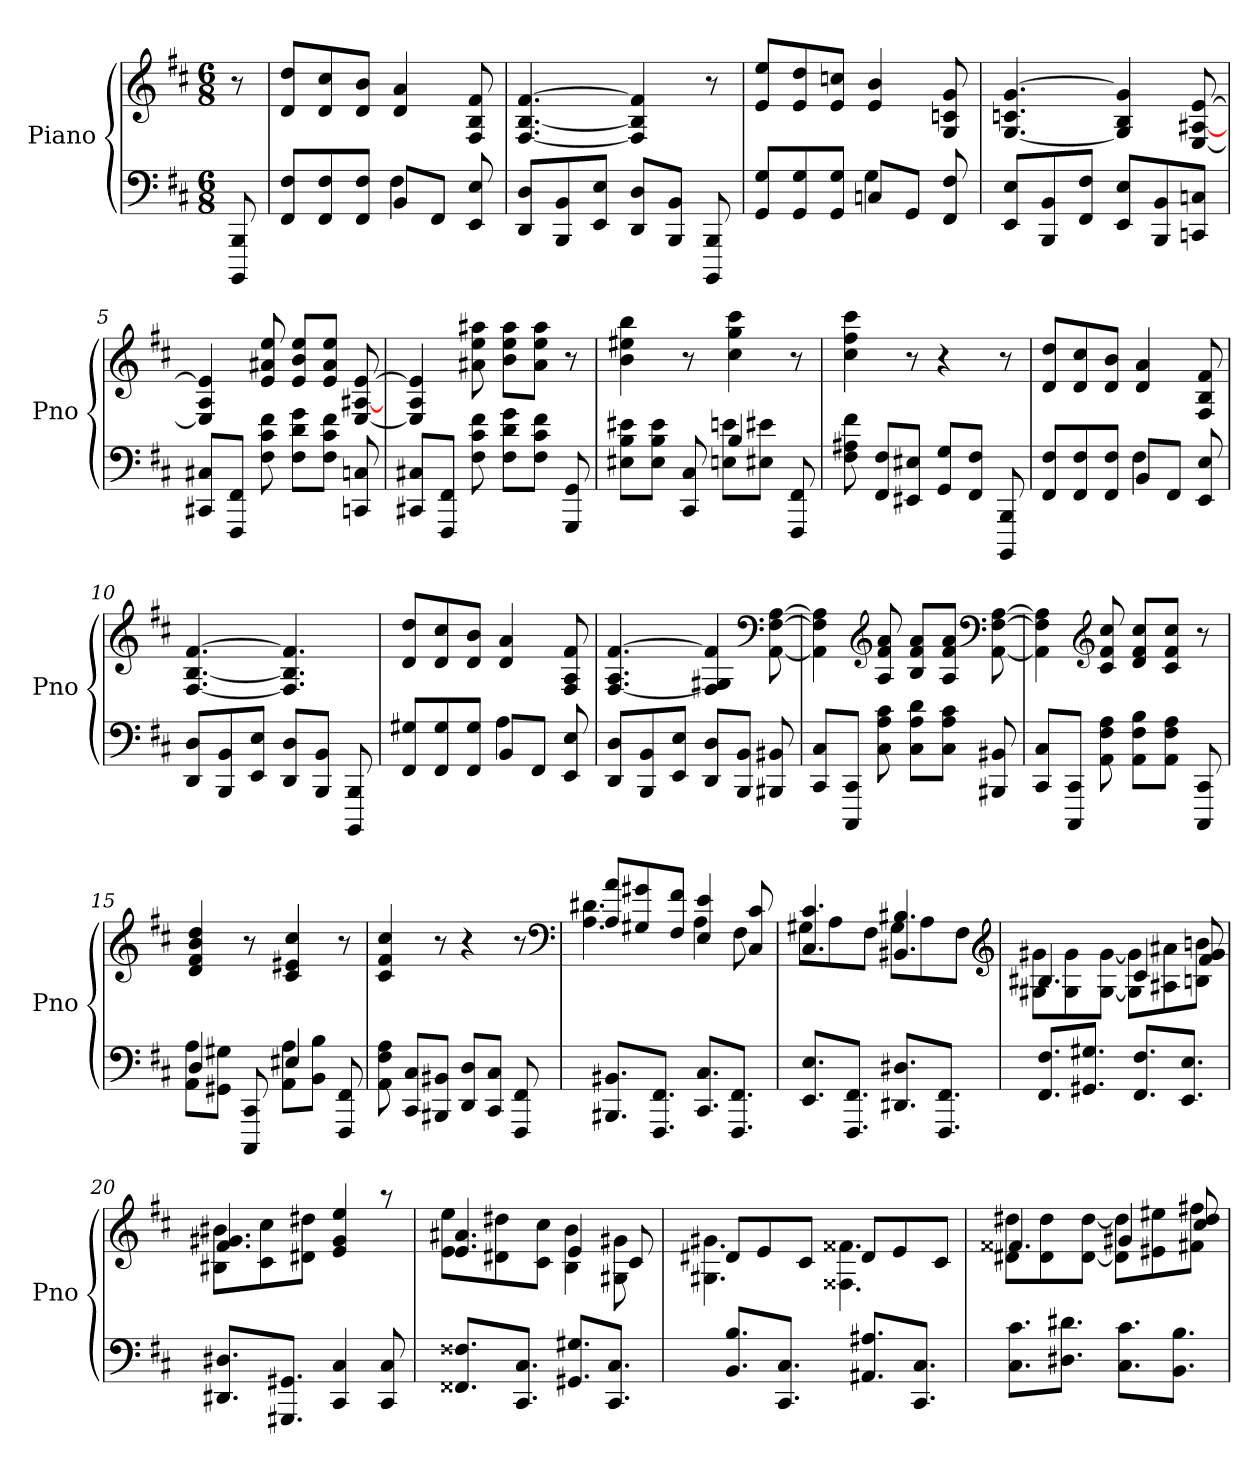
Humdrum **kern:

**kern	**kern
*part1	*part1
*staff2	*staff1
*I"Piano	*
*I'Pno	*
*clefF4	*clefG2
*k[f#c#]	*k[f#c#]
*b:	*b:
*M6/8	*M6/8
=	=
8BBBB 8BBB	8r
=1	=1
*^	*
4.ryy	8FF# 8F#L	8d 8ddL
.	8FF# 8F#	8d 8cc#
.	8FF# 8F#J	8d 8bJ
8BBL	4F#	4d 4a
8FF#J	.	.
8ryy	8EE 8E	8F# 8B 8f#
*v	*v	*
=2	=2
8DD 8DL	[4.F# [4.B [4.f#
8BBB 8BB	.
8EE 8EJ	.
8DD 8DL	4F#] 4B] 4f#]
8BBB 8BBJ	.
8BBBB 8BBB	8r
=3	=3
*^	*
4.ryy	8GG 8GL	8e 8eeL
.	8GG 8G	8e 8dd
.	8GG 8GJ	8e 8ccnJ
8CnL	4G	4e 4b
8GGJ	.	.
8ryy	8FF# 8F#	8G 8cn 8g
*v	*v	*
=4	=4
8EE 8EL	[4.G 4.cn [4.g
8BBB 8BB	.
8FF# 8F#J	.
8EE 8EL	4G] 4B 4g]
8BBB 8BB	.
8CCn 8CnJ	[8E [8A#X [8e
=5	=5
8CC#X 8C#XL	4E] 4A 4e]
8FFF# 8FF#J	.
8F# 8c# 8f#	8e 8a#X 8ee
8F# 8d 8gL	8e 8b 8eeL
8F# 8c# 8f#J	8e 8a# 8eeJ
8CCn 8Cn	[8E [8A#X [8e
=6	=6
8CC#X 8C#XL	4E] 4A 4e]
8FFF# 8FF#J	.
8F# 8c# 8f#	8a#X 8ee 8aa#X
8F# 8d 8gL	8b 8ee 8aa#L
8F# 8c# 8f#J	8a# 8ee 8aa#J
8GGG 8GG	8r
=7	=7
*^	*
4.ryy	8E#X 8B 8e#XL	4b 4ee#X 4bb
.	8E# 8B 8e#J	.
.	8CC# 8C#	8r
4B	8En 8enL	4cc# 4gg 4ccc#
.	8E#X 8e#XJ	.
8ryy	8FFF# 8FF#	8r
*v	*v	*
=8	=8
8F# 8A#X 8f#	4cc# 4ff# 4ccc#
8FF# 8F#L	.
8EE#X 8E#XJ	8r
8GG 8GL	4r
8FF# 8F#J	.
8BBBB 8BBB	8r
=9	=9
*^	*
4.ryy	8FF# 8F#L	8d 8ddL
.	8FF# 8F#	8d 8cc#
.	8FF# 8F#J	8d 8bJ
8BBL	4F#	4d 4a
8FF#J	.	.
8ryy	8EE 8E	8F# 8B 8f#
*v	*v	*
=10	=10
8DD 8DL	[4.F# [4.B [4.f#
8BBB 8BB	.
8EE 8EJ	.
8DD 8DL	4.F#] 4.B] 4.f#]
8BBB 8BBJ	.
8BBBB 8BBB	.
=11	=11
*^	*
4.ryy	8FF# 8G#XL	8d 8ddL
.	8FF# 8G#	8d 8cc#
.	8FF# 8G#J	8d 8bJ
8BBL	4A	4d 4a
8FF#J	.	.
8ryy	8EE 8E	8F# 8A 8f#
*v	*v	*
=12	=12
8DD 8DL	[4.F# 4.A [4.f#
8BBB 8BB	.
8EE 8EJ	.
8DD 8DL	4F#] 4G#X 4f#]
8BBB 8BBJ	.
*	*clefF4
8BBB#X 8BB#X	[8AA [8F# [8A
=13	=13
8CC# 8C#L	4AA] 4F#] 4A]
8CCC# 8CC#J	.
*	*clefG2
8C# 8A 8c#	8A 8f# 8a
8C# 8A 8dL	8B 8f# 8aL
8C# 8A 8c#J	8A 8f# 8aJ
*	*clefF4
8BBB#X 8BB#X	[8AA [8F# [8A
=14	=14
8CC# 8C#L	4AA] 4F#] 4A]
8CCC# 8CC#J	.
*	*clefG2
8AA 8F# 8A	8c# 8f# 8cc#
8AA 8F# 8BL	8d 8f# 8cc#L
8AA 8F# 8AJ	8c# 8f# 8cc#J
8CCC# 8CC#	8r
=15	=15
*^	*
4D	8AA 8AL	4d 4f# 4b 4dd
.	8GG#X 8G#XJ	.
8ryy	8CCC# 8CC#	8r
4E#X	8AA 8AL	4c# 4e#X 4cc#
.	8BB 8BJ	.
8ryy	8FFF# 8FF#	8r
*v	*v	*
=16	=16
8AA 8F# 8A	4c# 4f# 4cc#
8CC# 8C#L	.
8BBB#X 8BB#XJ	8r
8DD 8DL	4r
8CC# 8C#J	.
8FFF# 8FF#	8r
*	*clefF4
=17	=17
*	*^
8.BBB#X 8.BB#XL	8A 8aL	4.A 4.d#X
.	8G#X 8g#X	.
8.FFF# 8.FF#J	.	.
.	8F# 8f#J	.
8.CC# 8.C#L	4E 4e	4A
8.FFF# 8.FF#J	.	.
.	8C# 8c#	8F#
=18	=18	=18
8.EE 8.EL	4.C# 4.c#	8G#XL
.	.	8A
8.FFF# 8.FF#J	.	.
.	.	8F#J
8.DD#X 8.D#XL	4.BB#X 4.B#X	8G#L
.	.	8A
8.FFF# 8.FF#J	.	.
.	.	8F#J
*	*clefG2	*
=19	=19	=19
8.FF# 8.F#L	4.B#X	8G#X 8g#XL
.	.	8G# 8g#
8.GG#X 8.G#XJ	.	.
.	.	[8G# [8g#J
8.FF# 8.F#L	4c#	8G#] 8g#]L
.	.	8A#X 8a#X
8.EE 8.EJ	.	.
.	8f# 8g#	8Bn 8bnJ
=20	=20	=20
8.DD#X 8.D#XL	4.f# 4.g#X	8B#X 8b#XL
.	.	8c# 8cc#
8.GGG#X 8.GG#XJ	.	.
.	.	8d#X 8dd#XJ
4CC# 4C#	4.ryy	4e 4g# 4ee
8CC# 8C#	.	8raa
=21	=21	=21
8.FF##X 8.F##XL	4.e 4.a#X	8e 8eeL
.	.	8d#X 8dd#X
8.CC# 8.C#J	.	.
.	.	8c# 8cc#J
8.GG#X 8.G#XL	4e	4B 4b
8.CC# 8.C#J	.	.
.	8c#	8G#X 8g#X
=22	=22	=22
8.BB 8.BL	8d#XL	4.G#X 4.g#X
.	8e	.
8.CC# 8.C#J	.	.
.	8c#J	.
8.AA#X 8.A#XL	8d#L	4.F##X 4.f##X
.	8e	.
8.CC# 8.C#J	.	.
.	8c#J	.
=23	=23	=23
8.C# 8.c#L	4.f##X	8d#X 8dd#XL
.	.	8d# 8dd#
8.D#X 8.d#XJ	.	.
.	.	[8d# [8dd#J
8.C# 8.c#L	4g#X	8d#] 8dd#]L
.	.	8e#X 8ee#X
8.BB 8.BJ	.	.
.	8cc# 8dd#	8f#X 8ff#XJ
*	*v	*v
=	=
*-	*-
